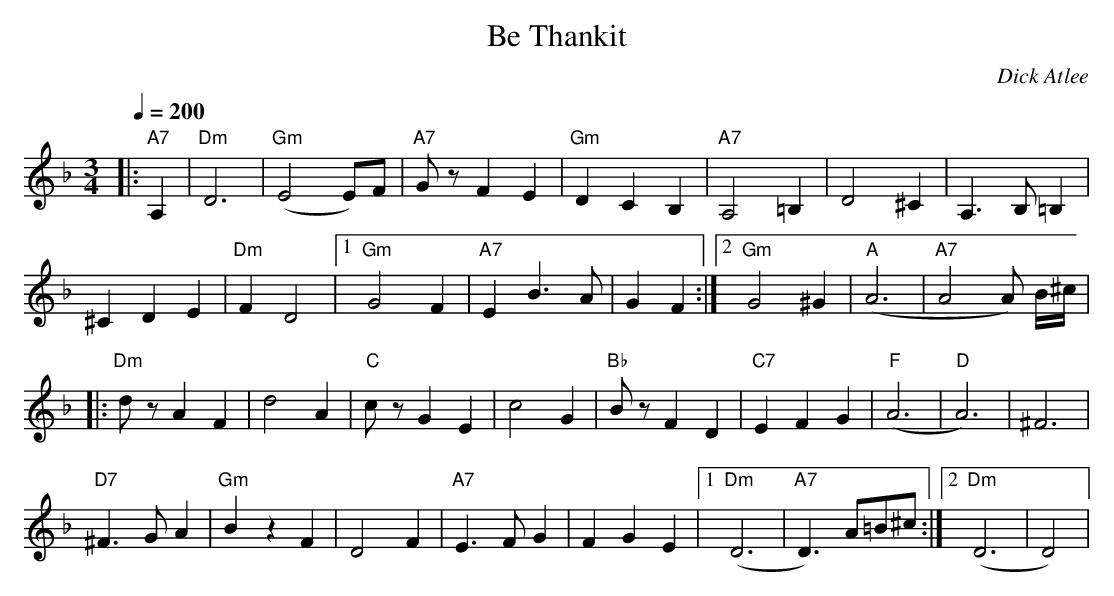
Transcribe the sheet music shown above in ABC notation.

X:1
T:Be Thankit
M:3/4
L:1/4
Q:1/4=200
C:Dick Atlee
K:Dm
|: "A7" A, | "Dm" D3 | "Gm" (E2 E/2)F/2 | "A7" G/2 z/2 F E |
"Gm" D C B, | "A7" A,2 =B, | D2 ^C | A,>B, =B, | !
^C D E | "Dm" F D2 | [1 "Gm" G2 F | "A7" E B>A | G F :|
[2 "Gm" G2 ^G | "A" (A3 | "A7" A2 A/2) B/4^c/4 | !
|: "Dm" d/2 z/2 A F | d2 A | "C" c/2 z/2 G E | c2 G |
"Bb" B/2 z/2 F D | "C7" E F G | "F" (A3 | "D" A3) | ^F3 | !
"D7" ^F>G A | "Gm" B z F | D2 F | "A7" E>F G | F G E |
[1 "Dm" (D3 | "A7" D3/2) A/2=B/2^c/2 :|[2 "Dm" (D3 | D2) |
